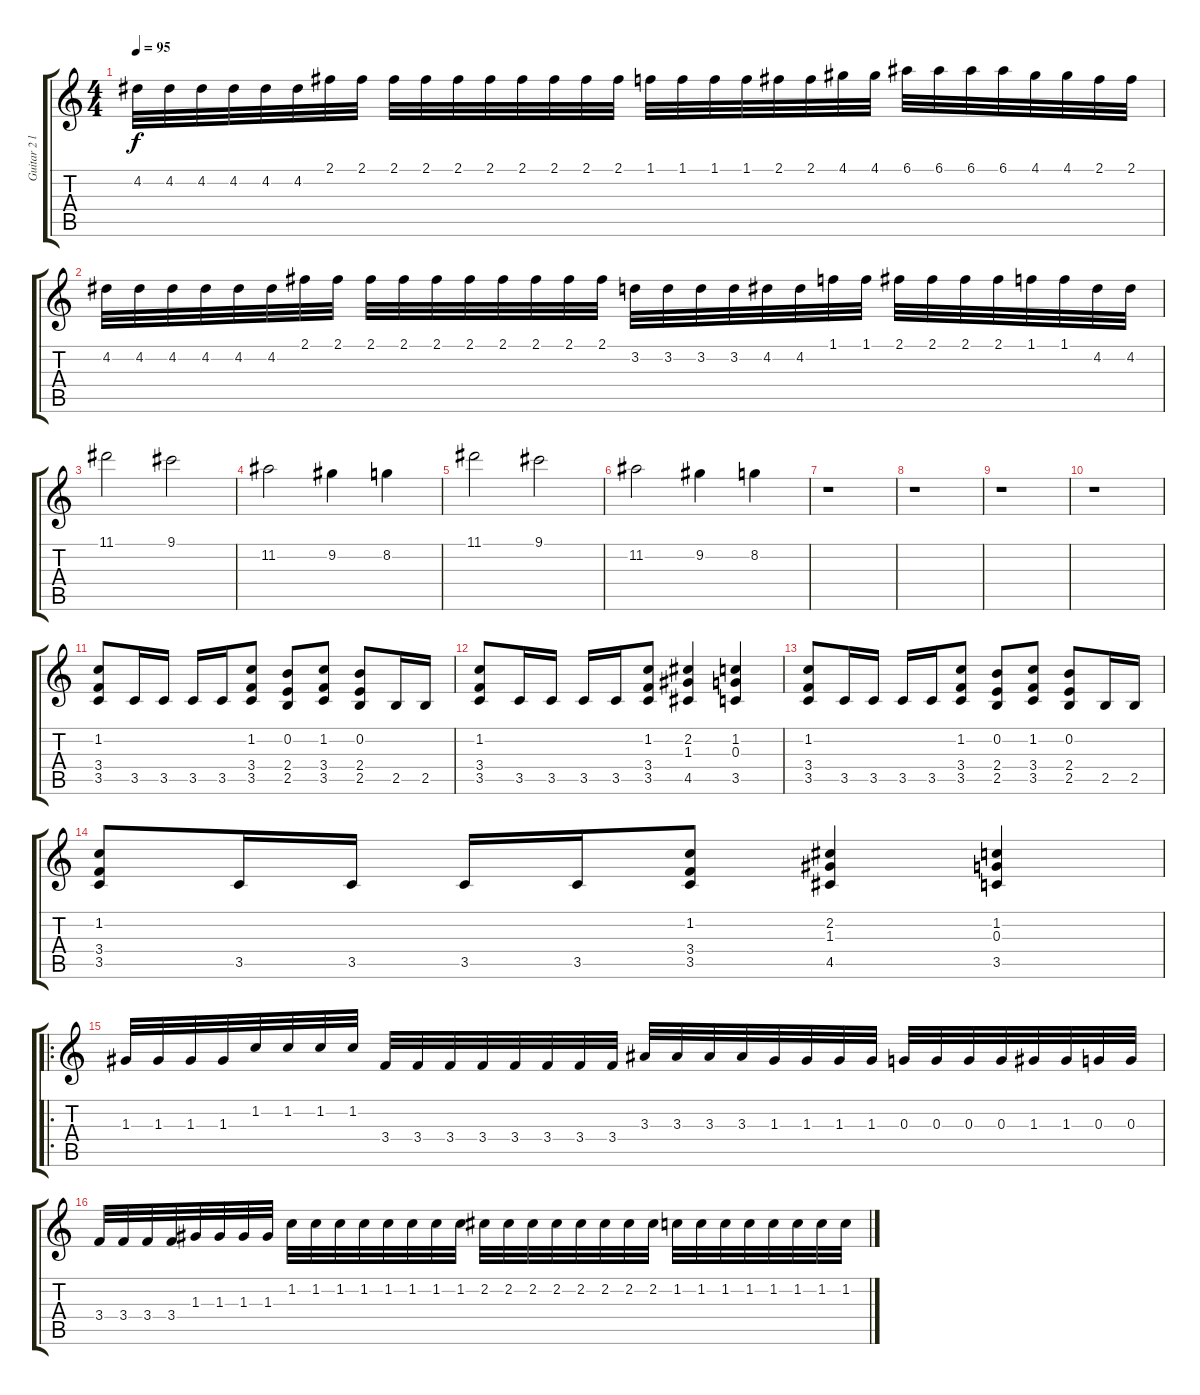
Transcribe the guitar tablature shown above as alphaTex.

\track ("Guitar 2 lead" "Guitar 2 l") {instrument distortionguitar}
\staff {score tabs}
\tuning (E4 B3 G3 D3 A2 E2) {hide}
\ts (4 4)
\tempo 95
\clef g2
\ks c
4.2.32{dy f} 4.2.32 4.2.32 4.2.32 4.2.32 4.2.32 2.1.32 2.1.32 2.1.32 2.1.32 2.1.32 2.1.32 2.1.32 2.1.32 2.1.32 2.1.32 1.1.32 1.1.32 1.1.32 1.1.32 2.1.32 2.1.32 4.1.32 4.1.32 6.1.32 6.1.32 6.1.32 6.1.32 4.1.32 4.1.32 2.1.32 2.1.32 |
4.2.32 4.2.32 4.2.32 4.2.32 4.2.32 4.2.32 2.1.32 2.1.32 2.1.32 2.1.32 2.1.32 2.1.32 2.1.32 2.1.32 2.1.32 2.1.32 3.2.32 3.2.32 3.2.32 3.2.32 4.2.32 4.2.32 1.1.32 1.1.32 2.1.32 2.1.32 2.1.32 2.1.32 1.1.32 1.1.32 4.2.32 4.2.32 |
11.1.2 9.1.2 |
11.2.2 9.2.4 8.2.4 |
11.1.2 9.1.2 |
11.2.2 9.2.4 8.2.4 |
r.1 |
r.1 |
r.1 |
r.1 |
(1.2 3.4 3.5).8 3.5.16 3.5.16 3.5.16 3.5.16 (1.2 3.4 3.5).8 (0.2 2.4 2.5).8 (1.2 3.4 3.5).8 (0.2 2.4 2.5).8 2.5.16 2.5.16 |
(1.2 3.4 3.5).8 3.5.16 3.5.16 3.5.16 3.5.16 (1.2 3.4 3.5).8 (2.2 1.3 4.5).4 (1.2 0.3 3.5).4 |
(1.2 3.4 3.5).8 3.5.16 3.5.16 3.5.16 3.5.16 (1.2 3.4 3.5).8 (0.2 2.4 2.5).8 (1.2 3.4 3.5).8 (0.2 2.4 2.5).8 2.5.16 2.5.16 |
(1.2 3.4 3.5).8 3.5.16 3.5.16 3.5.16 3.5.16 (1.2 3.4 3.5).8 (2.2 1.3 4.5).4 (1.2 0.3 3.5).4 |
\ro
1.3.32 1.3.32 1.3.32 1.3.32 1.2.32 1.2.32 1.2.32 1.2.32 3.4.32 3.4.32 3.4.32 3.4.32 3.4.32 3.4.32 3.4.32 3.4.32 3.3.32 3.3.32 3.3.32 3.3.32 1.3.32 1.3.32 1.3.32 1.3.32 0.3.32 0.3.32 0.3.32 0.3.32 1.3.32 1.3.32 0.3.32 0.3.32 |
3.4.32 3.4.32 3.4.32 3.4.32 1.3.32 1.3.32 1.3.32 1.3.32 1.2.32 1.2.32 1.2.32 1.2.32 1.2.32 1.2.32 1.2.32 1.2.32 2.2.32 2.2.32 2.2.32 2.2.32 2.2.32 2.2.32 2.2.32 2.2.32 1.2.32 1.2.32 1.2.32 1.2.32 1.2.32 1.2.32 1.2.32 1.2.32
